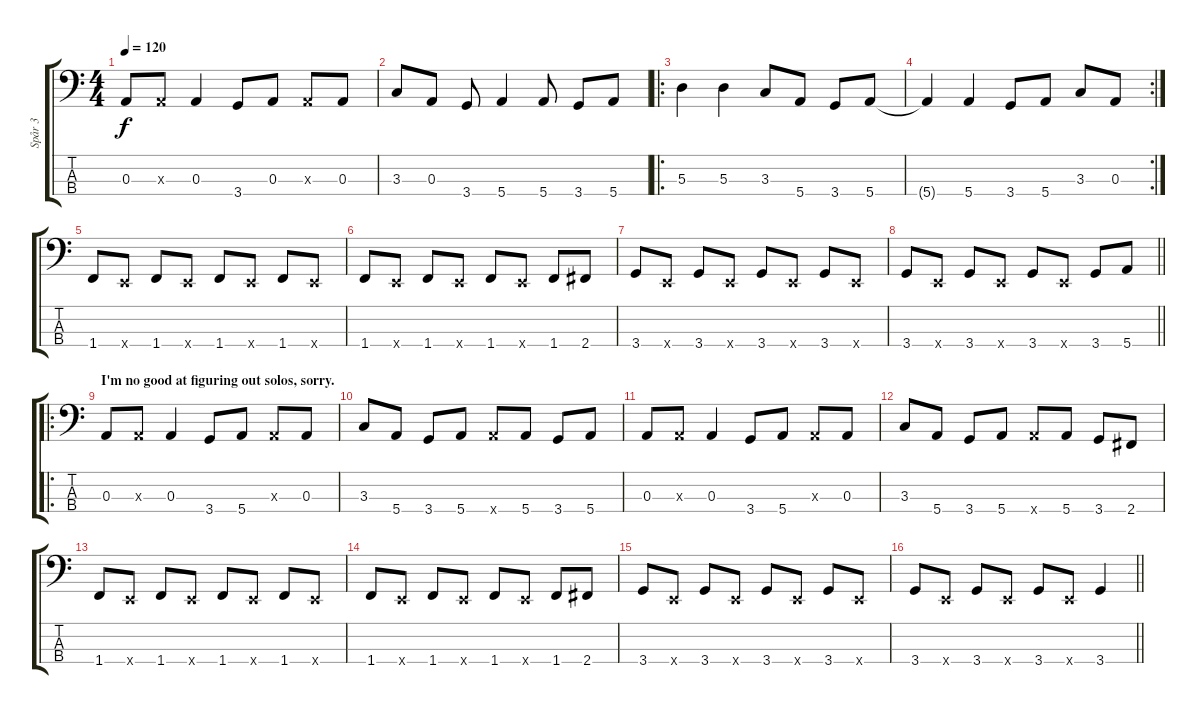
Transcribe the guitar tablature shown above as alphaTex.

\track ("Spår 3" "Spår 3") {instrument electricbassfinger}
\staff {score tabs}
\tuning (G2 D2 A1 E1) {hide}
\ts (4 4)
\tempo 120
\clef f4
\ks c
0.3.8{dy f} 0.3{x}.8 0.3.4 3.4.8 0.3.8 0.3{x}.8 0.3.8 |
3.3.8 0.3.8 3.4.8 5.4.4 5.4.8 3.4.8 5.4.8 |
\ro
5.3.4 5.3.4 3.3.8 5.4.8 3.4.8 5.4.8 |
\rc 2
5.4{t}.4 5.4.4 3.4.8 5.4.8 3.3.8 0.3.8 |
1.4.8 0.4{x}.8 1.4.8 0.4{x}.8 1.4.8 0.4{x}.8 1.4.8 0.4{x}.8 |
1.4.8 0.4{x}.8 1.4.8 0.4{x}.8 1.4.8 0.4{x}.8 1.4.8 2.4.8 |
3.4.8 0.4{x}.8 3.4.8 0.4{x}.8 3.4.8 0.4{x}.8 3.4.8 0.4{x}.8 |
\barLineRight lightlight
3.4.8 0.4{x}.8 3.4.8 0.4{x}.8 3.4.8 0.4{x}.8 3.4.8 5.4.8 |
\ro
\section ("" "I'm no good at figuring out solos, sorry.")
0.3.8 0.3{x}.8 0.3.4 3.4.8 5.4.8 0.3{x}.8 0.3.8 |
3.3.8 5.4.8 3.4.8 5.4.8 5.4{x}.8 5.4.8 3.4.8 5.4.8 |
0.3.8 0.3{x}.8 0.3.4 3.4.8 5.4.8 0.3{x}.8 0.3.8 |
3.3.8 5.4.8 3.4.8 5.4.8 5.4{x}.8 5.4.8 3.4.8 2.4.8 |
1.4.8 0.4{x}.8 1.4.8 0.4{x}.8 1.4.8 0.4{x}.8 1.4.8 0.4{x}.8 |
1.4.8 0.4{x}.8 1.4.8 0.4{x}.8 1.4.8 0.4{x}.8 1.4.8 2.4.8 |
3.4.8 0.4{x}.8 3.4.8 0.4{x}.8 3.4.8 0.4{x}.8 3.4.8 0.4{x}.8 |
\barLineRight lightlight
3.4.8 0.4{x}.8 3.4.8 0.4{x}.8 3.4.8 0.4{x}.8 3.4.4
